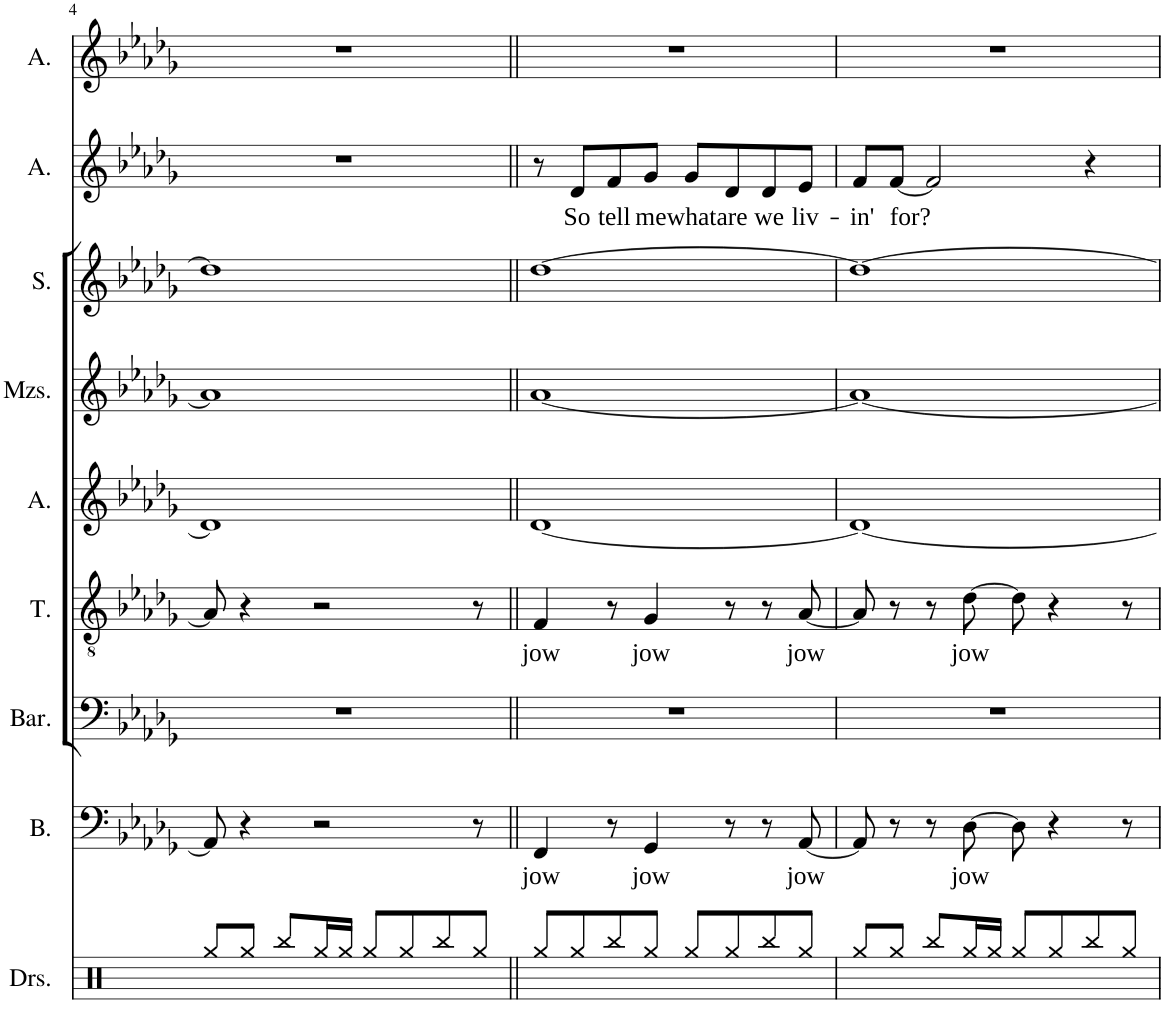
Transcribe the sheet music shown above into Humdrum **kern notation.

**kern	**kern	**text	**kern	**kern	**text	**kern	**kern	**kern	**kern	**text	**kern
*part9	*part8	*part8	*part7	*part6	*part6	*part5	*part4	*part3	*part2	*part2	*part1
*staff9	*staff8	*staff8	*staff7	*staff6	*staff6	*staff5	*staff4	*staff3	*staff2	*staff2	*staff1
*I"Drumset	*I"Bass	*	*I"Baritone	*I"Tenor	*	*I"Alto	*I"Mezzo-soprano	*I"Soprano	*I"Alto	*	*I"Alto
*I'Drs.	*I'B.	*	*I'Bar.	*I'T.	*	*I'A.	*I'Mzs.	*I'S.	*I'A.	*	*I'A.
!!LO:PB:g=z
*clefX	*clefF4	*	*clefF4	*clefGv2	*	*clefG2	*clefG2	*clefG2	*clefG2	*	*clefG2
*k[]	*k[b-e-a-d-g-]	*	*k[b-e-a-d-g-]	*k[b-e-a-d-g-]	*	*k[b-e-a-d-g-]	*k[b-e-a-d-g-]	*k[b-e-a-d-g-]	*k[b-e-a-d-g-]	*	*k[b-e-a-d-g-]
*M4/4	*M4/4	*	*M4/4	*M4/4	*	*M4/4	*M4/4	*M4/4	*M4/4	*	*M4/4
=4	=4	=4	=4	=4	=4	=4	=4	=4	=4	=4	=4
8Rgg/L	8AA-/]	.	1r	8A-/]	.	1d-]	1a-]	1dd-]	1r	.	1r
8Rgg/J	4r	.	.	4r	.	.	.	.	.	.	.
8Rbb/L	.	.	.	.	.	.	.	.	.	.	.
16Rgg/L	2r	.	.	2r	.	.	.	.	.	.	.
16Rgg/JJ	.	.	.	.	.	.	.	.	.	.	.
8Rgg/L	.	.	.	.	.	.	.	.	.	.	.
8Rgg/	.	.	.	.	.	.	.	.	.	.	.
8Rbb/	.	.	.	.	.	.	.	.	.	.	.
8Rgg/J	8r	.	.	8r	.	.	.	.	.	.	.
=5||	=5||	=5||	=5||	=5||	=5||	=5||	=5||	=5||	=5||	=5||	=5||
!	!	!LO:LY:b	!	!	!LO:LY:b	!	!	!	!	!	!
8Rgg/L	4FF/	jow	1r	4F/	jow	[1d-	[1a-	[1dd-	8r	.	1r
!	!	!	!	!	!	!	!	!	!	!LO:LY:b	!
8Rgg/	.	.	.	.	.	.	.	.	8d-/L	So	.
!	!	!	!	!	!	!	!	!	!	!LO:LY:b	!
8Rbb/	8r	.	.	8r	.	.	.	.	8f/	tell	.
!	!	!LO:LY:b	!	!	!LO:LY:b	!	!	!	!	!LO:LY:b	!
8Rgg/J	4GG-/	jow	.	4G-/	jow	.	.	.	8g-/J	me	.
!	!	!	!	!	!	!	!	!	!	!LO:LY:b	!
8Rgg/L	.	.	.	.	.	.	.	.	8g-/L	what	.
!	!	!	!	!	!	!	!	!	!	!LO:LY:b	!
8Rgg/	8r	.	.	8r	.	.	.	.	8d-/	are	.
!	!	!	!	!	!	!	!	!	!	!LO:LY:b	!
8Rbb/	8r	.	.	8r	.	.	.	.	8d-/	we	.
!	!	!LO:LY:b	!	!	!LO:LY:b	!	!	!	!	!LO:LY:b	!
8Rgg/J	[8AA-/	jow	.	[8A-/	jow	.	.	.	8e-/J	liv-	.
=6	=6	=6	=6	=6	=6	=6	=6	=6	=6	=6	=6
!	!	!	!	!	!	!	!	!	!	!LO:LY:b	!
8Rgg/L	8AA-/]	.	1r	8A-/]	.	1d-_	1a-_	1dd-_	8f/L	-in'	1r
!	!	!	!	!	!	!	!	!	!	!LO:LY:b	!
8Rgg/J	8r	.	.	8r	.	.	.	.	[8f/J	for?	.
8Rbb/L	8r	.	.	8r	.	.	.	.	2f/]	.	.
!	!	!LO:LY:b	!	!	!LO:LY:b	!	!	!	!	!	!
16Rgg/L	[8D-\	jow	.	[8d-\	jow	.	.	.	.	.	.
16Rgg/JJ	.	.	.	.	.	.	.	.	.	.	.
8Rgg/L	8D-\]	.	.	8d-\]	.	.	.	.	.	.	.
8Rgg/	4r	.	.	4r	.	.	.	.	.	.	.
8Rbb/	.	.	.	.	.	.	.	.	4r	.	.
8Rgg/J	8r	.	.	8r	.	.	.	.	.	.	.
=	=	=	=	=	=	=	=	=	=	=	=
*-	*-	*-	*-	*-	*-	*-	*-	*-	*-	*-	*-
